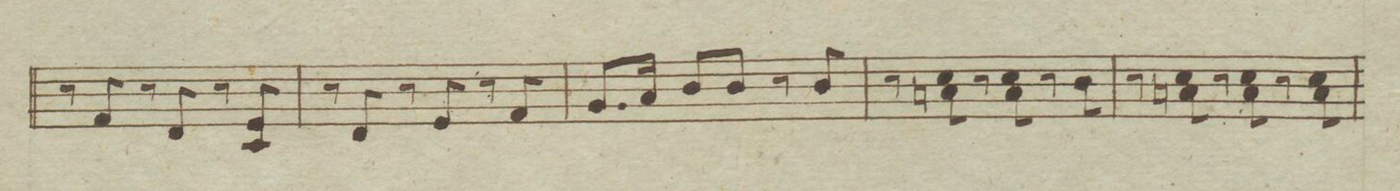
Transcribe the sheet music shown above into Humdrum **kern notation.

**kern	**dynam
*I"Violino Secondo.	*
*clefG2	*
*k[b-e-a-d-g-]	*
*M3/4	*
8r	.
8f/	.
8r	.
8d-/	.
8r	.
8e- 8c/	.
=8	=8
8r	.
8d-/	.
8r	.
8e-/	.
8r	.
8f/	.
=9	=9
8.g-/L	.
16a-/Jk	.
8b-/L	.
8b-/J	.
8r	.
8b-/	.
=10	=10
8r	.
8cc 8an\	.
8r	.
8cc 8a\	.
8r	.
8b-\	.
=11	=11
8r	.
8cc 8an\	.
8r	.
8cc 8a\	.
8r	.
8cc 8a\	.
=12	=12
*-	*-
